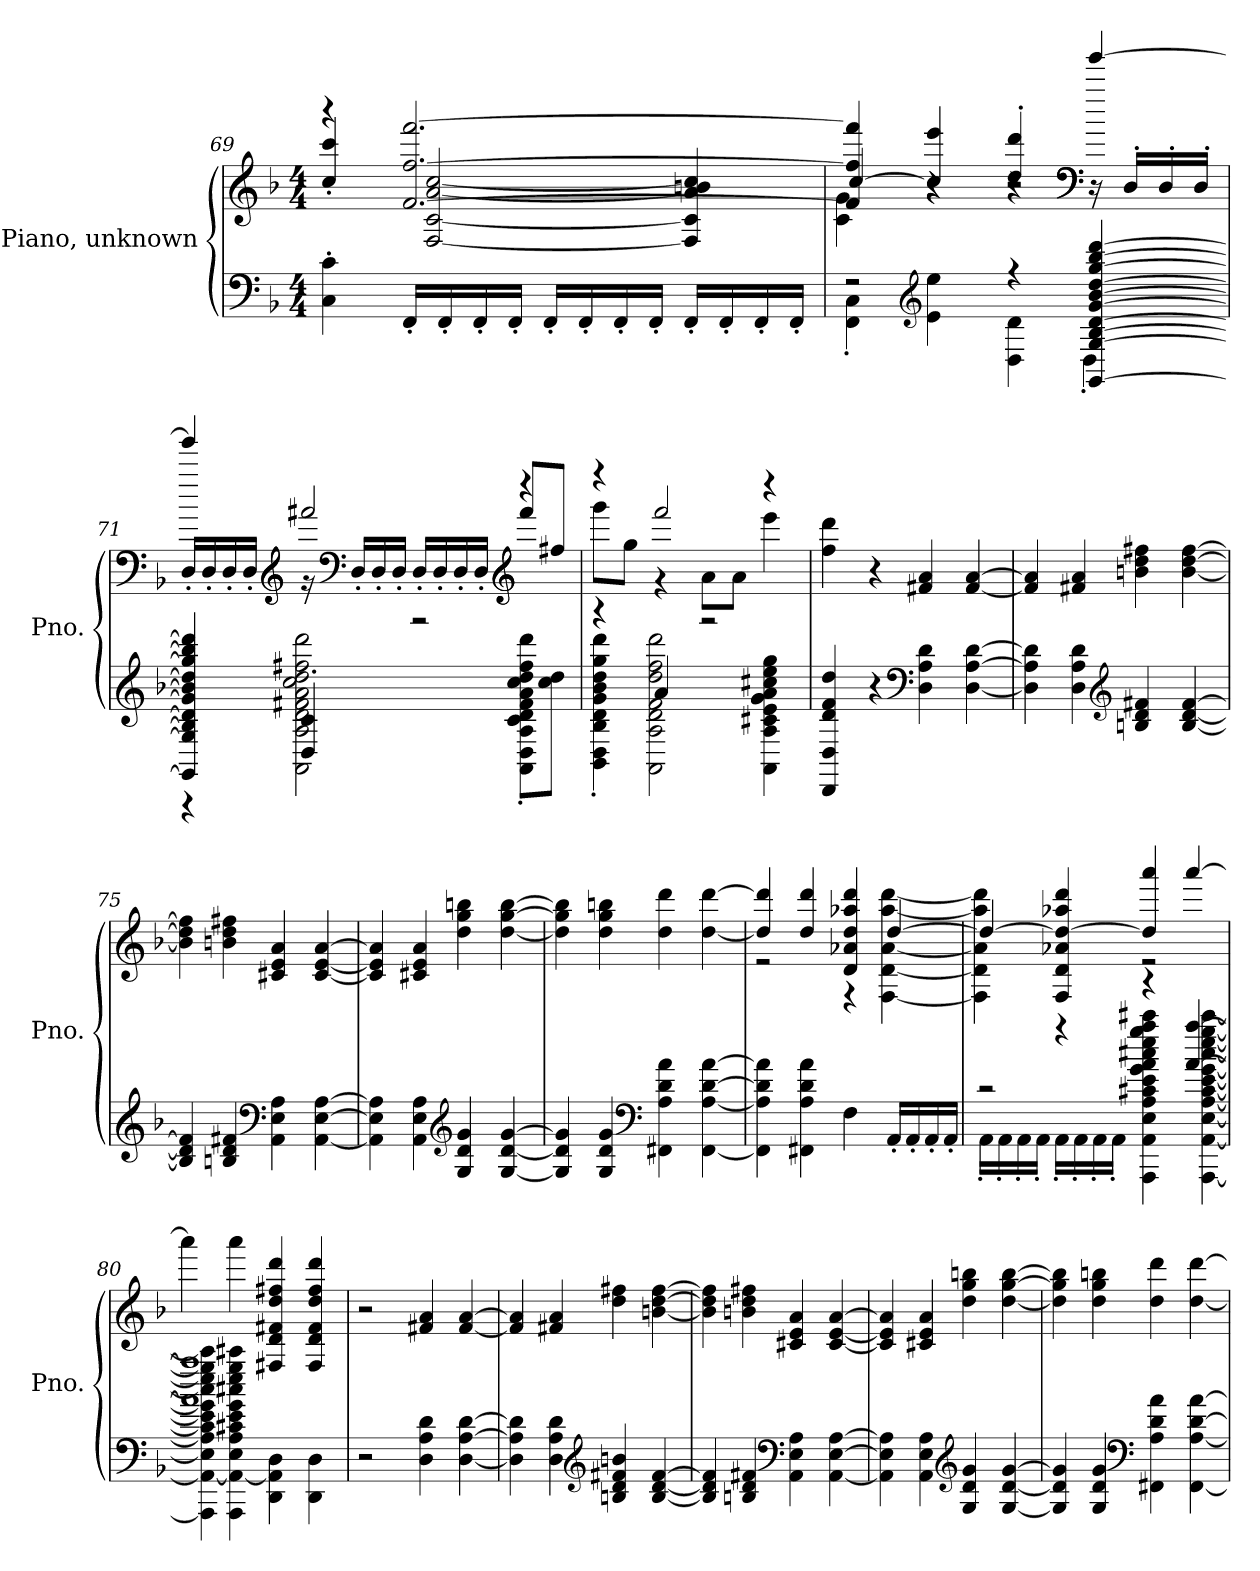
**kern	**kern
*part1	*part1
*staff2	*staff1
*I"Piano, unknown	*
*I'Pno.	*
!!LO:PB:g=z
*clefF4	*clefG2
*k[b-]	*k[b-]
*M4/4	*M4/4
=69	=69
*	*^
4C\' 4c\'	4r	4cc/' 4ccc/'
16FF'/LL	[2.f/ [2.ff/ [2.fff/	[2F/ [2c/ [2a/ [2cc/
16FF'/	.	.
16FF'/	.	.
16FF'/JJ	.	.
16FF'/LL	.	.
16FF'/	.	.
16FF'/	.	.
16FF'/JJ	.	.
16FF'/LL	.	4F/] 4c/] 4a/] 4bn/ 4cc/]
16FF'/	.	.
16FF'/	.	.
16FF'/JJ	.	.
=70	=70	=70
*^	*	*^
2r	4FF\' 4C\'	4f/] 4ff/] 4fff/]	4c\ 4g\	[4cc/
*clefG2	*	*	*	*
.	4e\ 4ee\	4r	4r	4cc/] 4eee/
4r	4D\ 4d\	4r	2r	4dd/' 4ddd/'
*	*	*clefF4	*	*
[4GG/ [4G/ [4B-/ [4d/ [4g/ [4b-/ [4dd/ [4gg/ [4bb-/ [4ddd/	4D'\	[4ggg/	.	16r
.	.	.	.	16D'/LL
.	.	.	.	16D'/
.	.	.	.	16D'/JJ
*	*	*	*v	*v
!!LO:LB:g=z
=71	=71	=71	=71
4GG/] 4G/] 4B-/] 4d/] 4g/] 4b-/] 4dd/] 4gg/] 4bb-/] 4ddd/]	4r	4ggg/]	16D'/LL
.	.	.	16D'/
.	.	.	16D'/
.	.	.	16D'/JJ
*	*	*clefG2	*
4D/' 4c/'	2AA\ 2A\ 2d\ 2f#X\ 2a\ 2cc\ 2dd\ 2ff#X\ 2ddd\	2fff#X/	16r
*	*	*clefF4	*
.	.	.	16D'/LL
.	.	.	16D'/
.	.	.	16D'/JJ
2r	.	.	16D'/LL
.	.	.	16D'/
.	.	.	16D'/
.	.	.	16D'/JJ
*	*	*clefG2	*
.	8AA\' 8D\' 8A\' 8c\' 8d\' 8f#\' 8a\' 8cc\' 8dd\' 8ff#\' 8ddd\'L	4r	8fff#/L
.	8cc\ 8dd\J	.	8ff#X/J
=72	=72	=72	=72
4r	4BB-\' 4D\' 4B-\' 4d\' 4g\' 4b-\' 4dd\' 4gg\' 4ddd\'	4r	8ggg\L
.	.	.	8gg\J
4a/	2AA\ 2A\ 2d\ 2f\ 2dd\ 2ff\ 2ddd\	2fff/	4r
2r	.	.	8a\L
.	.	.	8a\J
.	4AA\ 4A\ 4c#X\ 4e\ 4g\ 4a\ 4cc#X\ 4ee\ 4gg\	4r	4eee\
*v	*v	*	*
*	*v	*v
=73	=73
4DD/ 4D/ 4d/ 4f/ 4dd/	4ff\ 4ddd\
4r	4r
*clefF4	*
4D\ 4A\ 4d\	4f#X/ 4a/
[4D\ [4A\ [4d\	[4f#/ [4a/
=74	=74
4D\] 4A\] 4d\]	4f#/] 4a/]
4D\ 4A\ 4d\	4f#X/ 4a/
*clefG2	*
4Bn/ 4d/ 4f#X/	4bn\ 4dd\ 4ff#X\
[4B/ [4d/ [4f#/	[4b\ [4dd\ [4ff#\
!!LO:LB:g=z
=75	=75
4B/] 4d/] 4f#/]	4b\] 4dd\] 4ff#\]
4Bn/ 4d/ 4f#X/	4bn\ 4dd\ 4ff#X\
*clefF4	*
4AA\ 4E\ 4A\	4c#X/ 4e/ 4a/
[4AA\ [4E\ [4A\	[4c#/ [4e/ [4a/
=76	=76
4AA\] 4E\] 4A\]	4c#/] 4e/] 4a/]
4AA\ 4E\ 4A\	4c#X/ 4e/ 4a/
*clefG2	*
4G/ 4d/ 4g/	4dd\ 4gg\ 4bbn\
[4G/ [4d/ [4g/	[4dd\ [4gg\ [4bb\
=77	=77
4G/] 4d/] 4g/]	4dd\] 4gg\] 4bb\]
4G/ 4d/ 4g/	4dd\ 4gg\ 4bbn\
*clefF4	*
4FF#X\ 4A\ 4d\ 4a\	4dd\ 4ddd\
[4FF#\ [4A\ [4d\ [4a\	[4dd\ [4ddd\
=78	=78
*	*^
4FF#\] 4A\] 4d\] 4a\]	4dd/] 4ddd/]	2r
4FF#X\ 4A\ 4d\ 4a\	4dd/ 4ddd/	.
4F\	4d/ 4a-X/ 4dd/ 4aa-X/ 4ddd/	4r
16AA'/LL	[4dd/	[4F\ [4d\ [4a-\ [4aa-\ [4ddd\
16AA'/	.	.
16AA'/	.	.
16AA'/JJ	.	.
!!LO:LB:g=z	!!
=79	=79	=79
*^	*	*
2r	16AA'\LL	4dd/_	4F\] 4d\] 4a-\] 4aa-\] 4ddd\]
.	16AA'\	.	.
.	16AA'\	.	.
.	16AA'\JJ	.	.
.	16AA'\LL	4F/ 4d/ 4a-X/ 4dd/_ 4aa-X/ 4ddd/	4r
.	16AA'\	.	.
.	16AA'\	.	.
.	16AA'\JJ	.	.
4r	4AAA\ 4AA\ 4E\ 4A\ 4c#X\ 4e\ 4g\ 4a\ 4cc#X\ 4ee\ 4gg\ 4aa\ 4ccc#X\	4dd/] 4aaa/	2r
[4a/ [4aa/	[4AAA\ [4AA\ [4E\ [4A\ [4c#\ [4e\ [4g\ [4cc#\ [4ee\ [4gg\ [4ccc#\	[4aaa/	.
*	*	*v	*v
=80	=80	=80
1a] 1aa]	4AAA\] 4AA\_ 4E\] 4A\] 4c#\] 4e\] 4g\] 4cc#\] 4ee\] 4gg\] 4ccc#\]	4aaa\]
.	4AAA\ 4AA\_ 4E\ 4A\ 4c#X\ 4e\ 4g\ 4cc#X\ 4ee\ 4gg\ 4ccc#X\	4aaa\
.	4DD\ 4AA\] 4D\	4F#X/ 4d/ 4f#X/ 4dd/ 4ff#X/ 4ddd/
.	4DD\ 4D\	4F#/ 4d/ 4f#/ 4dd/ 4ff#/ 4ddd/
*v	*v	*
=81	=81
2r	2r
4D\ 4A\ 4d\	4f#X/ 4a/
[4D\ [4A\ [4d\	[4f#/ [4a/
=82	=82
4D\] 4A\] 4d\]	4f#/] 4a/]
4D\ 4A\ 4d\	4f#X/ 4a/
*clefG2	*
4Bn/ 4d/ 4f#X/ 4bn/	4dd\ 4ff#X\
[4B/ [4d/ [4f#/	[4bn\ [4dd\ [4ff#\
=83	=83
4B/] 4d/] 4f#/]	4b\] 4dd\] 4ff#\]
4Bn/ 4d/ 4f#X/	4bn\ 4dd\ 4ff#X\
*clefF4	*
4AA\ 4E\ 4A\	4c#X/ 4e/ 4a/
[4AA\ [4E\ [4A\	[4c#/ [4e/ [4a/
!!LO:LB:g=z
=84	=84
4AA\] 4E\] 4A\]	4c#/] 4e/] 4a/]
4AA\ 4E\ 4A\	4c#X/ 4e/ 4a/
*clefG2	*
4G/ 4d/ 4g/	4dd\ 4gg\ 4bbn\
[4G/ [4d/ [4g/	[4dd\ [4gg\ [4bb\
=85	=85
4G/] 4d/] 4g/]	4dd\] 4gg\] 4bb\]
4G/ 4d/ 4g/	4dd\ 4gg\ 4bbn\
*clefF4	*
4FF#X\ 4A\ 4d\ 4a\	4dd\ 4ddd\
[4FF#\ [4A\ [4d\ [4a\	[4dd\ [4ddd\
=	=
*-	*-
